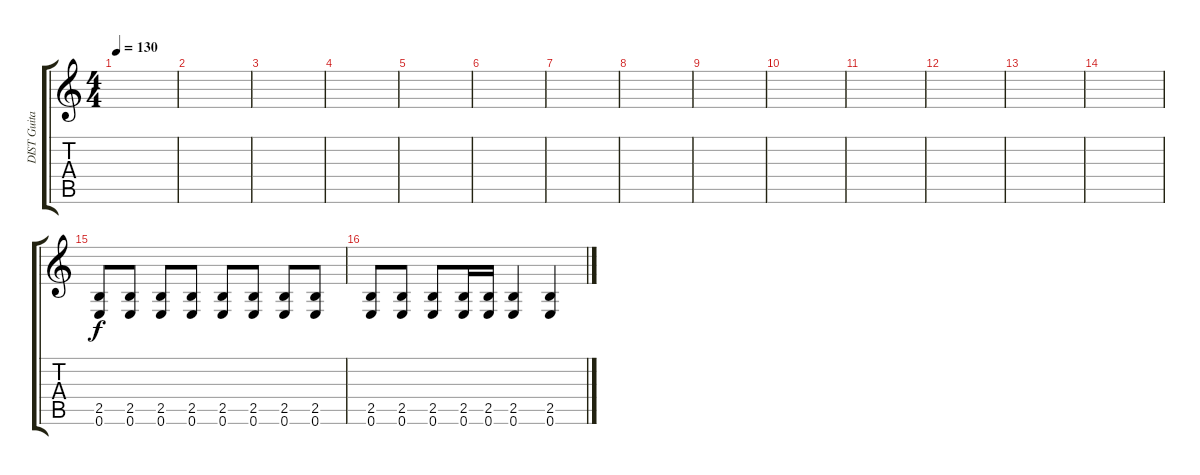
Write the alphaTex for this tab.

\track ("DIST Guitar 1" "DIST Guita") {instrument distortionguitar}
\staff {score tabs}
\tuning (E4 B3 G3 D3 A2 E2) {hide}
\ts (4 4)
\tempo 130
\clef g2
\ks c
|
|
|
|
|
|
|
|
|
|
|
|
|
|
(2.5 0.6).8 (2.5 0.6).8 (2.5 0.6).8 (2.5 0.6).8 (2.5 0.6).8 (2.5 0.6).8 (2.5 0.6).8 (2.5 0.6).8 |
(2.5 0.6).8 (2.5 0.6).8 (2.5 0.6).8 (2.5 0.6).16 (2.5 0.6).16 (2.5 0.6).4 (2.5 0.6).4
